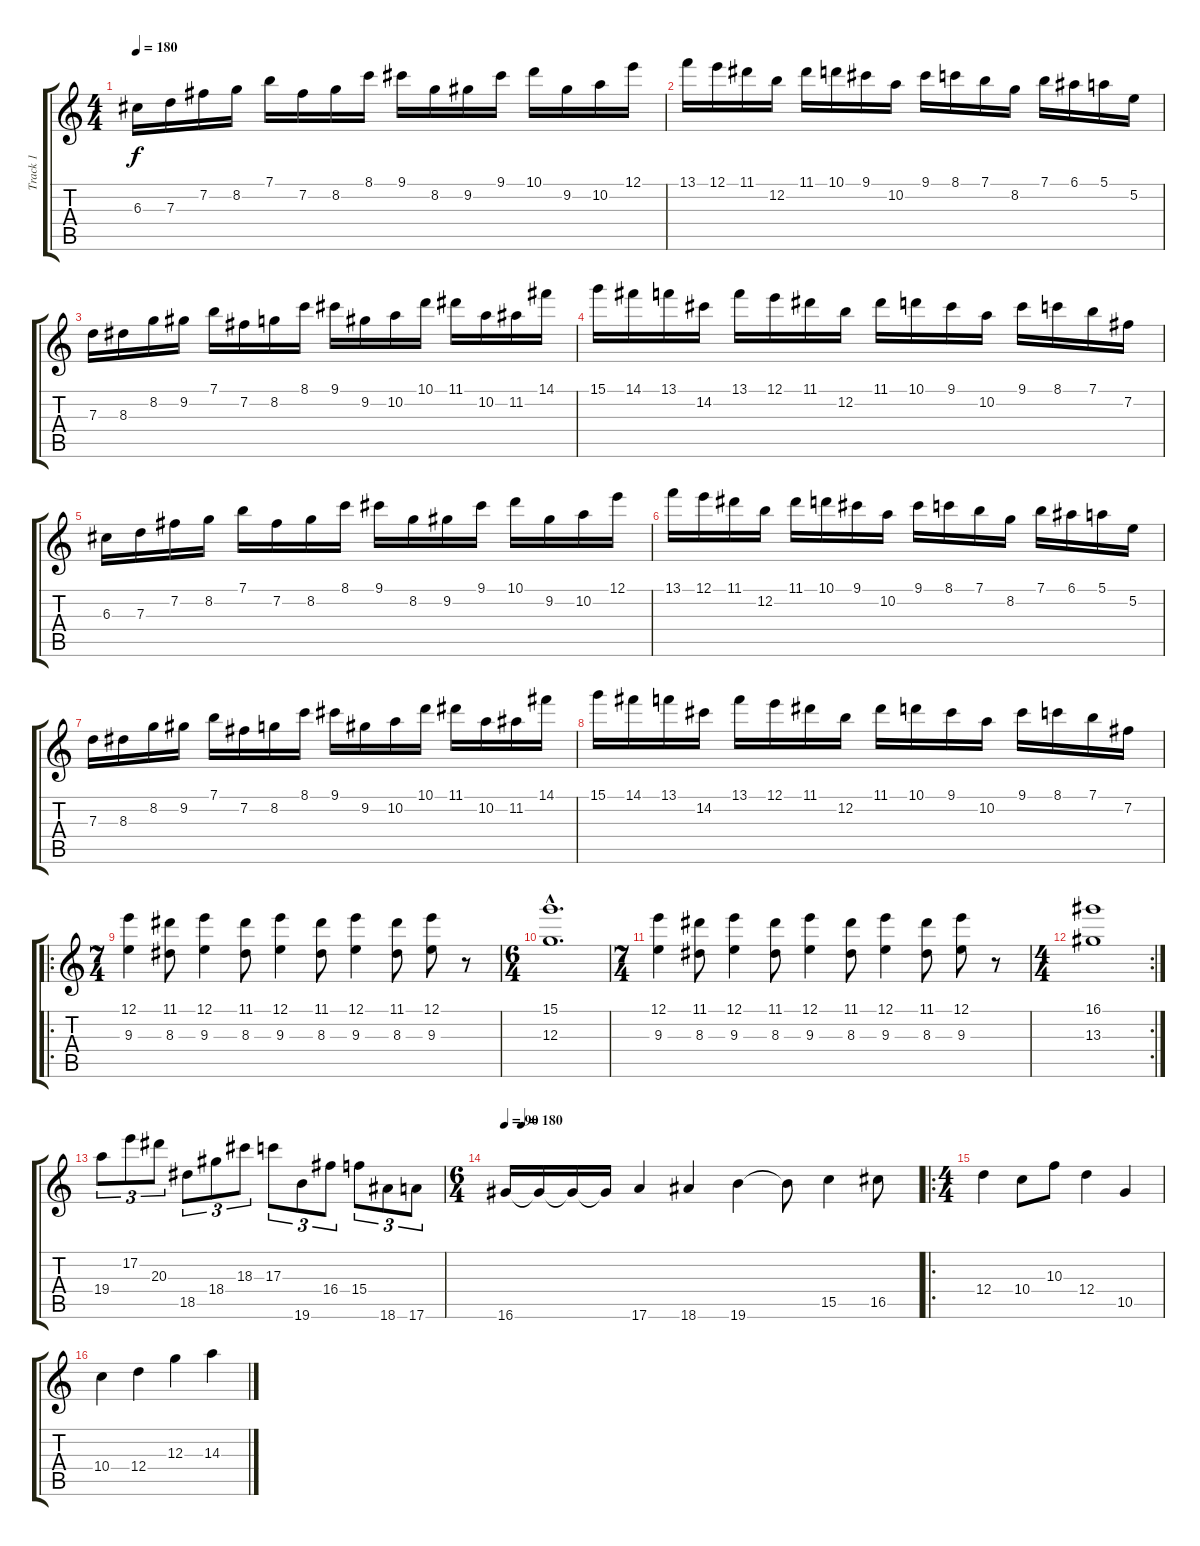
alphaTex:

\track ("Track 1" "Track 1") {instrument distortionguitar}
\staff {score tabs}
\tuning (E4 B3 G3 D3 A2 E2) {hide}
\ts (4 4)
\tempo 180
\clef g2
\ks c
6.3.16{dy f} 7.3.16 7.2.16 8.2.16 7.1.16 7.2.16 8.2.16 8.1.16 9.1.16 8.2.16 9.2.16 9.1.16 10.1.16 9.2.16 10.2.16 12.1.16 |
13.1.16 12.1.16 11.1.16 12.2.16 11.1.16 10.1.16 9.1.16 10.2.16 9.1.16 8.1.16 7.1.16 8.2.16 7.1.16 6.1.16 5.1.16 5.2.16 |
7.3.16 8.3.16 8.2.16 9.2.16 7.1.16 7.2.16 8.2.16 8.1.16 9.1.16 9.2.16 10.2.16 10.1.16 11.1.16 10.2.16 11.2.16 14.1.16 |
15.1.16 14.1.16 13.1.16 14.2.16 13.1.16 12.1.16 11.1.16 12.2.16 11.1.16 10.1.16 9.1.16 10.2.16 9.1.16 8.1.16 7.1.16 7.2.16 |
6.3.16 7.3.16 7.2.16 8.2.16 7.1.16 7.2.16 8.2.16 8.1.16 9.1.16 8.2.16 9.2.16 9.1.16 10.1.16 9.2.16 10.2.16 12.1.16 |
13.1.16 12.1.16 11.1.16 12.2.16 11.1.16 10.1.16 9.1.16 10.2.16 9.1.16 8.1.16 7.1.16 8.2.16 7.1.16 6.1.16 5.1.16 5.2.16 |
7.3.16 8.3.16 8.2.16 9.2.16 7.1.16 7.2.16 8.2.16 8.1.16 9.1.16 9.2.16 10.2.16 10.1.16 11.1.16 10.2.16 11.2.16 14.1.16 |
15.1.16 14.1.16 13.1.16 14.2.16 13.1.16 12.1.16 11.1.16 12.2.16 11.1.16 10.1.16 9.1.16 10.2.16 9.1.16 8.1.16 7.1.16 7.2.16 |
\ro
\ts (7 4)
(12.1 9.3).4 (11.1 8.3).8 (12.1 9.3).4 (11.1 8.3).8 (12.1 9.3).4 (11.1 8.3).8 (12.1 9.3).4 (11.1 8.3).8 (12.1 9.3).8 r.8 |
\ts (6 4)
(15.1{hac} 12.3{hac}).1{d} |
\ts (7 4)
(12.1 9.3).4 (11.1 8.3).8 (12.1 9.3).4 (11.1 8.3).8 (12.1 9.3).4 (11.1 8.3).8 (12.1 9.3).4 (11.1 8.3).8 (12.1 9.3).8 r.8 |
\rc 2
\ts (4 4)
(16.1 13.3).1 |
19.4.8{tu (3 2)} 17.2.8{tu (3 2)} 20.3.8{tu (3 2)} 18.5.8{tu (3 2)} 18.4.8{tu (3 2)} 18.3.8{tu (3 2)} 17.3.8{tu (3 2)} 19.6.8{tu (3 2)} 16.4.8{tu (3 2)} 15.4.8{tu (3 2)} 18.6.8{tu (3 2)} 17.6.8{tu (3 2)} |
\ts (6 4)
\tempo 90
\tempo (180 0.041666666666666664)
16.6.16 16.6{t}.16 16.6{t}.16 16.6{t}.16 17.6.4 18.6.4 19.6.4 19.6{t}.8 15.5.4 16.5.8 |
\ro
\ts (4 4)
12.4.4 10.4.8 10.3.8 12.4.4 10.5.4 |
10.4.4 12.4.4 12.3.4 14.3.4
